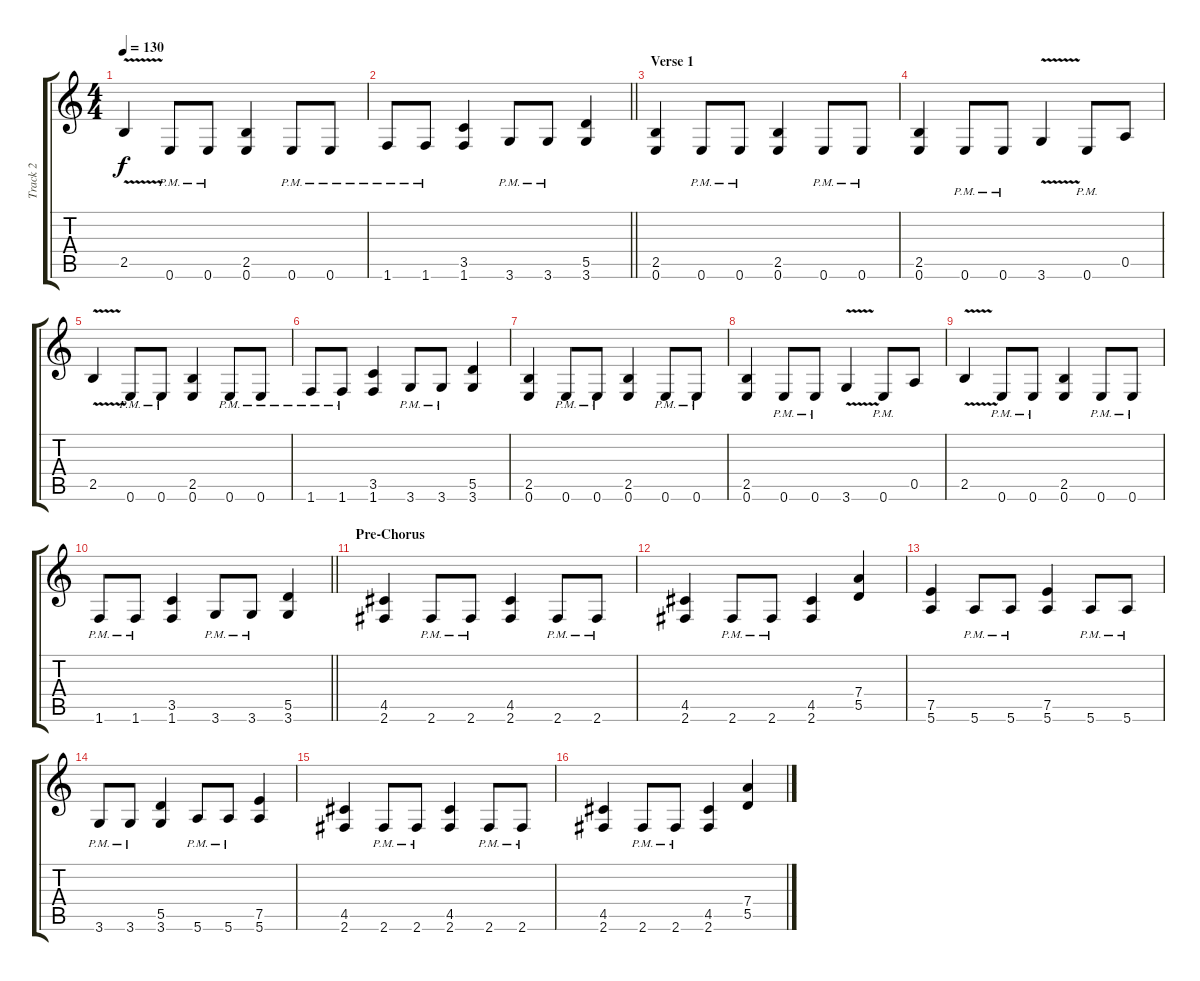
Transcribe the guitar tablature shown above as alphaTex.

\track ("Track 2" "Track 2") {instrument distortionguitar}
\staff {score tabs}
\tuning (E4 B3 G3 D3 A2 E2) {hide}
\ts (4 4)
\tempo 130
\clef g2
\ks c
2.5{v}.4{dy f} 0.6{pm}.8 0.6{pm}.8 (2.5 0.6).4 0.6{pm}.8 0.6{pm}.8 |
\barLineRight lightlight
1.6{pm}.8 1.6{pm}.8 (3.5 1.6).4 3.6{pm}.8 3.6{pm}.8 (5.5 3.6).4 |
\section ("" "Verse 1")
(2.5 0.6).4 0.6{pm}.8 0.6{pm}.8 (2.5 0.6).4 0.6{pm}.8 0.6{pm}.8 |
(2.5 0.6).4 0.6{pm}.8 0.6{pm}.8 3.6{v}.4 0.6{pm}.8 0.5.8 |
2.5{v}.4 0.6{pm}.8 0.6{pm}.8 (2.5 0.6).4 0.6{pm}.8 0.6{pm}.8 |
1.6{pm}.8 1.6{pm}.8 (3.5 1.6).4 3.6{pm}.8 3.6{pm}.8 (5.5 3.6).4 |
(2.5 0.6).4 0.6{pm}.8 0.6{pm}.8 (2.5 0.6).4 0.6{pm}.8 0.6{pm}.8 |
(2.5 0.6).4 0.6{pm}.8 0.6{pm}.8 3.6{v}.4 0.6{pm}.8 0.5.8 |
2.5{v}.4 0.6{pm}.8 0.6{pm}.8 (2.5 0.6).4 0.6{pm}.8 0.6{pm}.8 |
\barLineRight lightlight
1.6{pm}.8 1.6{pm}.8 (3.5 1.6).4 3.6{pm}.8 3.6{pm}.8 (5.5 3.6).4 |
\section ("" "Pre-Chorus")
(4.5 2.6).4 2.6{pm}.8 2.6{pm}.8 (4.5 2.6).4 2.6{pm}.8 2.6{pm}.8 |
(4.5 2.6).4 2.6{pm}.8 2.6{pm}.8 (4.5 2.6).4 (7.4 5.5).4 |
(7.5 5.6).4 5.6{pm}.8 5.6{pm}.8 (7.5 5.6).4 5.6{pm}.8 5.6{pm}.8 |
3.6{pm}.8 3.6{pm}.8 (5.5 3.6).4 5.6{pm}.8 5.6{pm}.8 (7.5 5.6).4 |
(4.5 2.6).4 2.6{pm}.8 2.6{pm}.8 (4.5 2.6).4 2.6{pm}.8 2.6{pm}.8 |
(4.5 2.6).4 2.6{pm}.8 2.6{pm}.8 (4.5 2.6).4 (7.4 5.5).4
